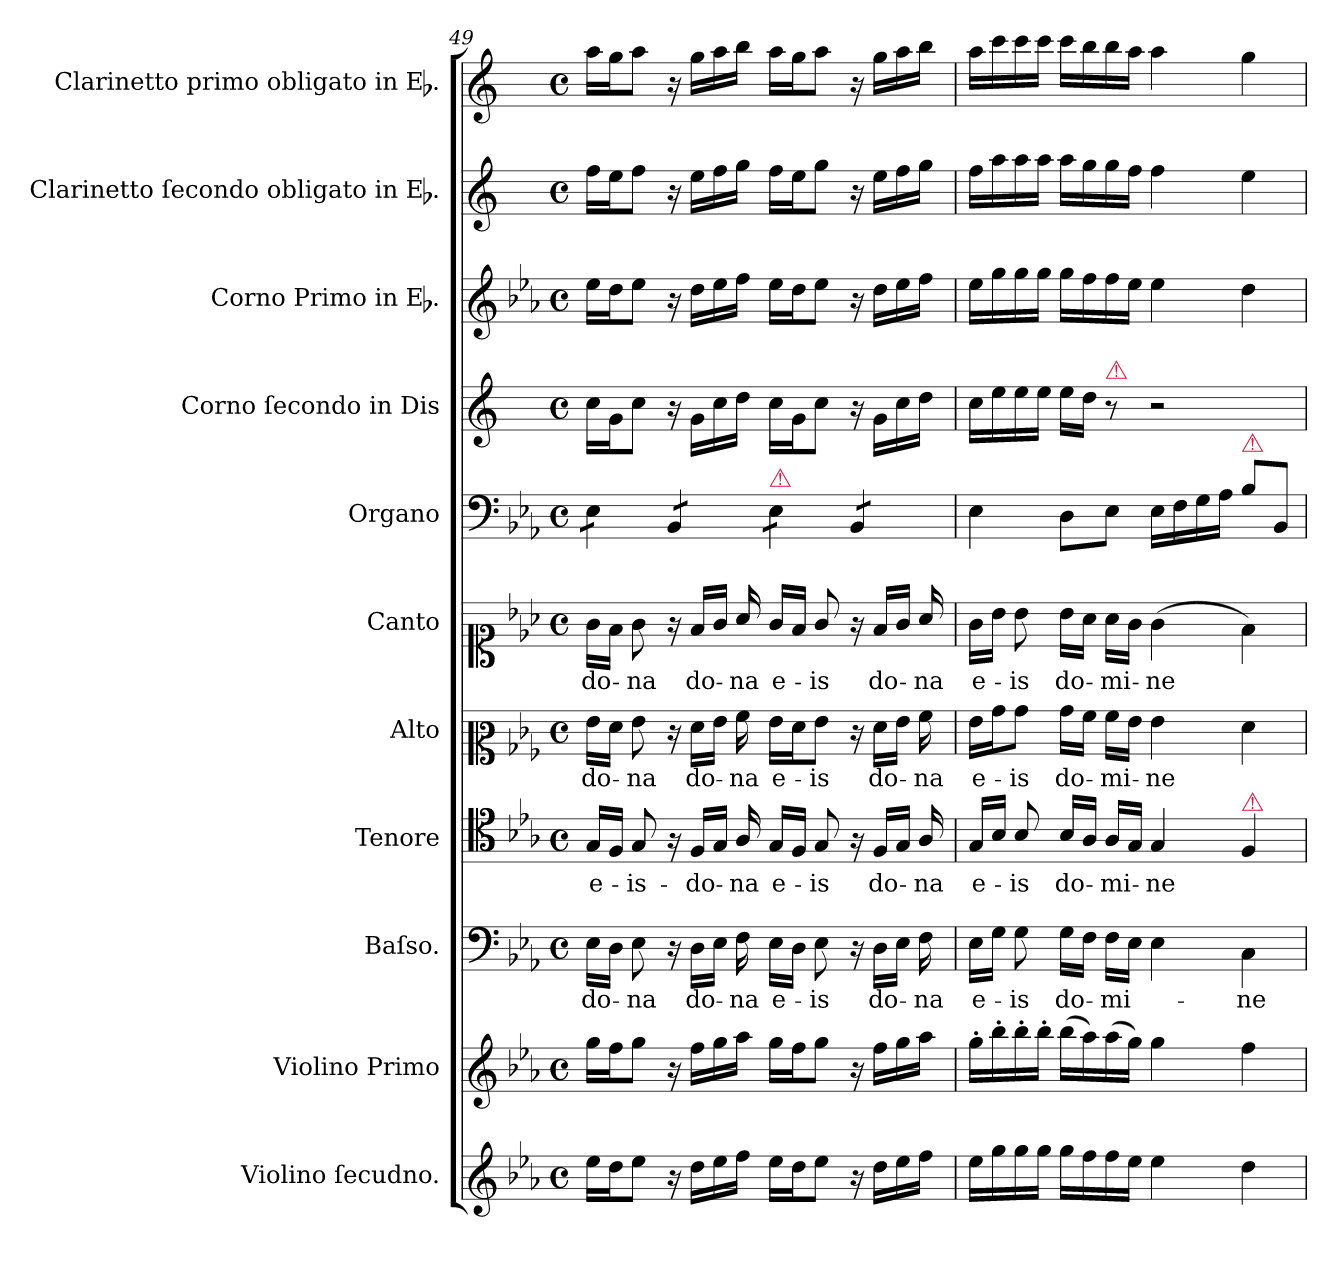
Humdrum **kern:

**kern	**kern	**kern	**text	**kern	**text	**kern	**text	**kern	**text	**kern	**kern	**kern	**kern	**kern
*part11	*part10	*part9	*part9	*part8	*part8	*part7	*part7	*part6	*part6	*part5	*part4	*part3	*part2	*part1
*staff11	*staff10	*staff9	*staff9	*staff8	*staff8	*staff7	*staff7	*staff6	*staff6	*staff5	*staff4	*staff3	*staff2	*staff1
*I"Violino ſecudno.	*I"Violino Primo	*I"Baſso.	*	*I"Tenore	*	*I"Alto	*	*I"Canto	*	*I"Organo	*I"Corno ſecondo in Dis	*I"Corno Primo in Eb.	*I"Clarinetto ſecondo obligato in Eb.	*I"Clarinetto primo obligato in Eb.
*I'vl 2	*I'vl 1	*I'B	*	*I'T	*	*I'A	*	*	*	*I'org	*	*	*	*
*clefG2	*clefG2	*clefF4	*	*clefC4	*	*clefC2	*	*clefC1	*	*clefF4	*clefG2	*clefG2	*clefG2	*clefG2
*	*	*	*	*	*	*	*	*	*	*	*ITrd5c9	*ITrd5c9	*ITrd-2c-3	*ITrd-2c-3
*k[b-e-a-]	*k[b-e-a-]	*k[b-e-a-]	*	*k[b-e-a-]	*	*k[b-e-a-]	*	*k[b-e-a-]	*	*k[b-e-a-]	*k[b-e-a-]	*k[b-e-a-d-g-c-]	*k[b-e-a-]	*k[b-e-a-]
*E-:	*E-:	*E-:	*	*E-:	*	*E-:	*	*E-:	*	*E-:	*E-:	*	*E-:	*E-:
*M4/4	*M4/4	*M4/4	*	*M4/4	*	*M4/4	*	*M4/4	*	*M4/4	*M4/4	*M4/4	*M4/4	*M4/4
*met(c)	*met(c)	*met(c)	*	*met(c)	*	*met(c)	*	*met(c)	*	*met(c)	*met(c)	*met(c)	*met(c)	*met(c)
=49	=49	=49	=49	=49	=49	=49	=49	=49	=49	=49	=49	=49	=49	=49
!	!	!	!	!	!	!	!	!	!	!LO:TX:a:color=crimson:t=⚠	!	!	!	!
*	*	*	*	*	*	*	*	*	*	*tremolo	*	*	*	*
16ee-\LL	16gg\LL	16E-\LL	do-	16G/LL	e-	16g\LL	do-	16g\LL	do-	8E-\L	16e-\LL	16g-\LL	16aa-\LL	16ccc\LL
16dd\J	16ff\J	16D\JJ	.	16F/JJ	.	16f\JJ	.	16f\JJ	.	.	16B-\J	16f\J	16gg\J	16bb-\J
8ee-\J	8gg\J	8E-\	-na	8G/	-is-	8g\	-na	8g\	-na	8E-\J	8e-\J	8g-\J	8aa-\J	8ccc\J
16r	16r	16r	.	16r	.	16r	.	16r	.	8BB-/L	16r	16r	16r	16r
16dd\LL	16ff\LL	16D\LL	do-	16F/LL	-do-	16f\LL	do-	16f/LL	do-	.	16B-\LL	16f\LL	16gg\LL	16bb-\LL
16ee-\	16gg\	16E-\JJ	.	16G/JJ	.	16g\JJ	.	16g/JJ	.	8BB-/J	16e-\	16g-\	16aa-\	16ccc\
16ff\JJ	16aa-\JJ	16F\	-na	16A-/	-na	16a-\	-na	16a-/	-na	.	16f\JJ	16a-\JJ	16bb-\JJ	16ddd\JJ
!	!	!	!	!	!	!	!	!	!	!LO:TX:a:color=crimson:t=⚠	!	!	!	!
16ee-\LL	16gg\LL	16E-\LL	e-	16G/LL	e-	16g\LL	e-	16g/LL	e-	8E-\L	16e-\LL	16g-\LL	16aa-\LL	16ccc\LL
16dd\J	16ff\J	16D\JJ	.	16F/JJ	.	16f\J	.	16f/JJ	.	.	16B-\J	16f\J	16gg\J	16bb-\J
8ee-\J	8gg\J	8E-\	-is	8G/	-is	8g\J	-is	8g/	-is	8E-\J	8e-\J	8g-\J	8bb-\J	8ccc\J
16r	16r	16r	.	16r	.	16r	.	16r	.	8BB-/L	16r	16r	16r	16r
16dd\LL	16ff\LL	16D\LL	do-	16F/LL	do-	16f\LL	do-	16f/LL	do-	.	16B-\LL	16f\LL	16gg\LL	16bb-\LL
16ee-\	16gg\	16E-\JJ	.	16G/JJ	.	16g\JJ	.	16g/JJ	.	8BB-/J	16e-\	16g-\	16aa-\	16ccc\
*	*	*	*	*	*	*	*	*	*	*Xtremolo	*	*	*	*
16ff\JJ	16aa-\JJ	16F\	-na	16A-/	-na	16a-\	-na	16a-/	-na	.	16f\JJ	16a-\JJ	16bb-\JJ	16ddd\JJ
=50	=50	=50	=50	=50	=50	=50	=50	=50	=50	=50	=50	=50	=50	=50
16ee-\LL	16gg'\LL	16E-\LL	e-	16G/LL	e-	16g\LL	e-	16g\LL	e-	4E-\	16e-\LL	16g-\LL	16aa-\LL	16ccc\LL
16gg\	16bb-'\	16G\JJ	.	16B-/JJ	.	16b-\J	.	16b-\JJ	.	.	16g\	16b-\	16ccc\	16eee-\
16gg\	16bb-'\	8G\	-is	8B-/	-is	8b-\J	-is	8b-\	-is	.	16g\	16b-\	16ccc\	16eee-\
16gg\JJ	16bb-'\JJ	.	.	.	.	.	.	.	.	.	16g\JJ	16b-\JJ	16ccc\JJ	16eee-\JJ
16gg\LL	(16bb-\LL	16G\LL	do-	16B-/LL	do-	16b-\LL	do-	16b-\LL	do-	8D\L	16g\LL	16b-\LL	16ccc\LL	16eee-\LL
16ff\	16aa-\)	16F\JJ	.	16A-/JJ	.	16a-\JJ	.	16a-\JJ	.	.	16f\JJ	16a-\	16bb-\	16ddd\
!	!	!	!	!	!	!	!	!	!	!	!LO:TX:a:color=crimson:t=⚠	!	!	!
16ff\	(16aa-\	16F\LL	-mi-	16A-/LL	-mi-	16a-\LL	-mi-	16a-\LL	-mi-	8E-\J	8r	16a-\	16bb-\	16ddd\
16ee-\JJ	16gg\JJ)	16E-\JJ	.	16G/JJ	.	16g\JJ	.	16g\JJ	.	.	.	16g-\JJ	16aa-\JJ	16ccc\JJ
4ee-\	4gg\	4E-\	.	4G/	-ne	4g\	-ne	(4g\	-ne	16E-\LL	2r	4g-\	4aa-\	4ccc\
.	.	.	.	.	.	.	.	.	.	16F\	.	.	.	.
.	.	.	.	.	.	.	.	.	.	16G\	.	.	.	.
.	.	.	.	.	.	.	.	.	.	16A-\JJ	.	.	.	.
!	!	!	!	!	!	!	!	!	!	!LO:TX:a:color=crimson:t=⚠	!	!	!	!
!	!	!	!	!LO:TX:a:color=crimson:t=⚠	!	!	!	!	!	!	!	!	!	!
4dd\	4ff\	4C\	-ne	4F/	.	4f\	.	4f\)	.	8B-\L	.	4f\	4gg\	4bb-\
.	.	.	.	.	.	.	.	.	.	8BB-/J	.	.	.	.
=	=	=	=	=	=	=	=	=	=	=	=	=	=	=
*-	*-	*-	*-	*-	*-	*-	*-	*-	*-	*-	*-	*-	*-	*-
